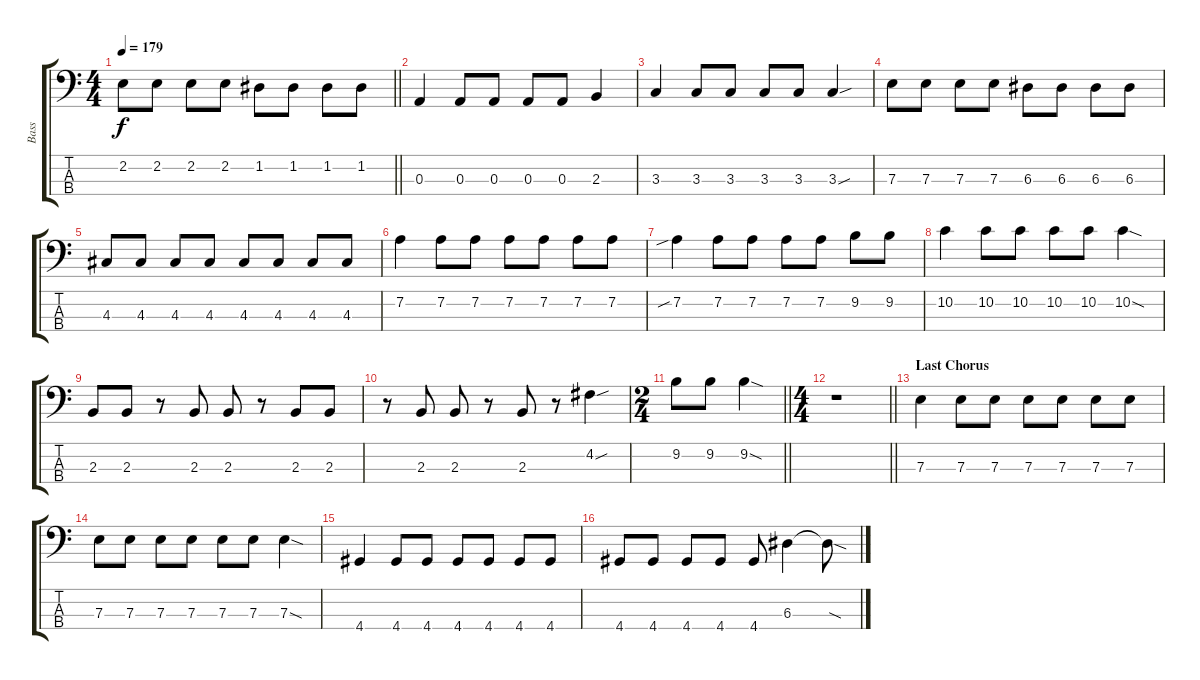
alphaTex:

\track ("Bass" "Bass") {instrument electricbassfinger}
\staff {score tabs}
\tuning (G2 D2 A1 E1) {hide}
\ts (4 4)
\tempo 179
\clef f4
\barLineRight lightlight
\ks c
2.2.8{dy f} 2.2.8 2.2.8 2.2.8 1.2.8 1.2.8 1.2.8 1.2.8 |
0.3.4 0.3.8 0.3.8 0.3.8 0.3.8 2.3.4 |
3.3.4 3.3.8 3.3.8 3.3.8 3.3.8 3.3{sou}.4 |
7.3.8 7.3.8 7.3.8 7.3.8 6.3.8 6.3.8 6.3.8 6.3.8 |
4.3.8 4.3.8 4.3.8 4.3.8 4.3.8 4.3.8 4.3.8 4.3.8 |
7.2.4 7.2.8 7.2.8 7.2.8 7.2.8 7.2.8 7.2.8 |
7.2{sib}.4 7.2.8 7.2.8 7.2.8 7.2.8 9.2.8 9.2.8 |
10.2.4 10.2.8 10.2.8 10.2.8 10.2.8 10.2{sod}.4 |
2.3.8 2.3.8 r.8 2.3.8 2.3.8 r.8 2.3.8 2.3.8 |
r.8 2.3.8 2.3.8 r.8 2.3.8 r.8 4.2{sou}.4 |
\ts (2 4)
\barLineRight lightlight
9.2.8 9.2.8 9.2{sod}.4 |
\ts (4 4)
\barLineRight lightlight
r.1 |
\section ("" "Last Chorus")
7.3.4 7.3.8 7.3.8 7.3.8 7.3.8 7.3.8 7.3.8 |
7.3.8 7.3.8 7.3.8 7.3.8 7.3.8 7.3.8 7.3{sod}.4 |
4.4.4 4.4.8 4.4.8 4.4.8 4.4.8 4.4.8 4.4.8 |
4.4.8 4.4.8 4.4.8 4.4.8 4.4.8 6.3.4 6.3{sod t}.8
